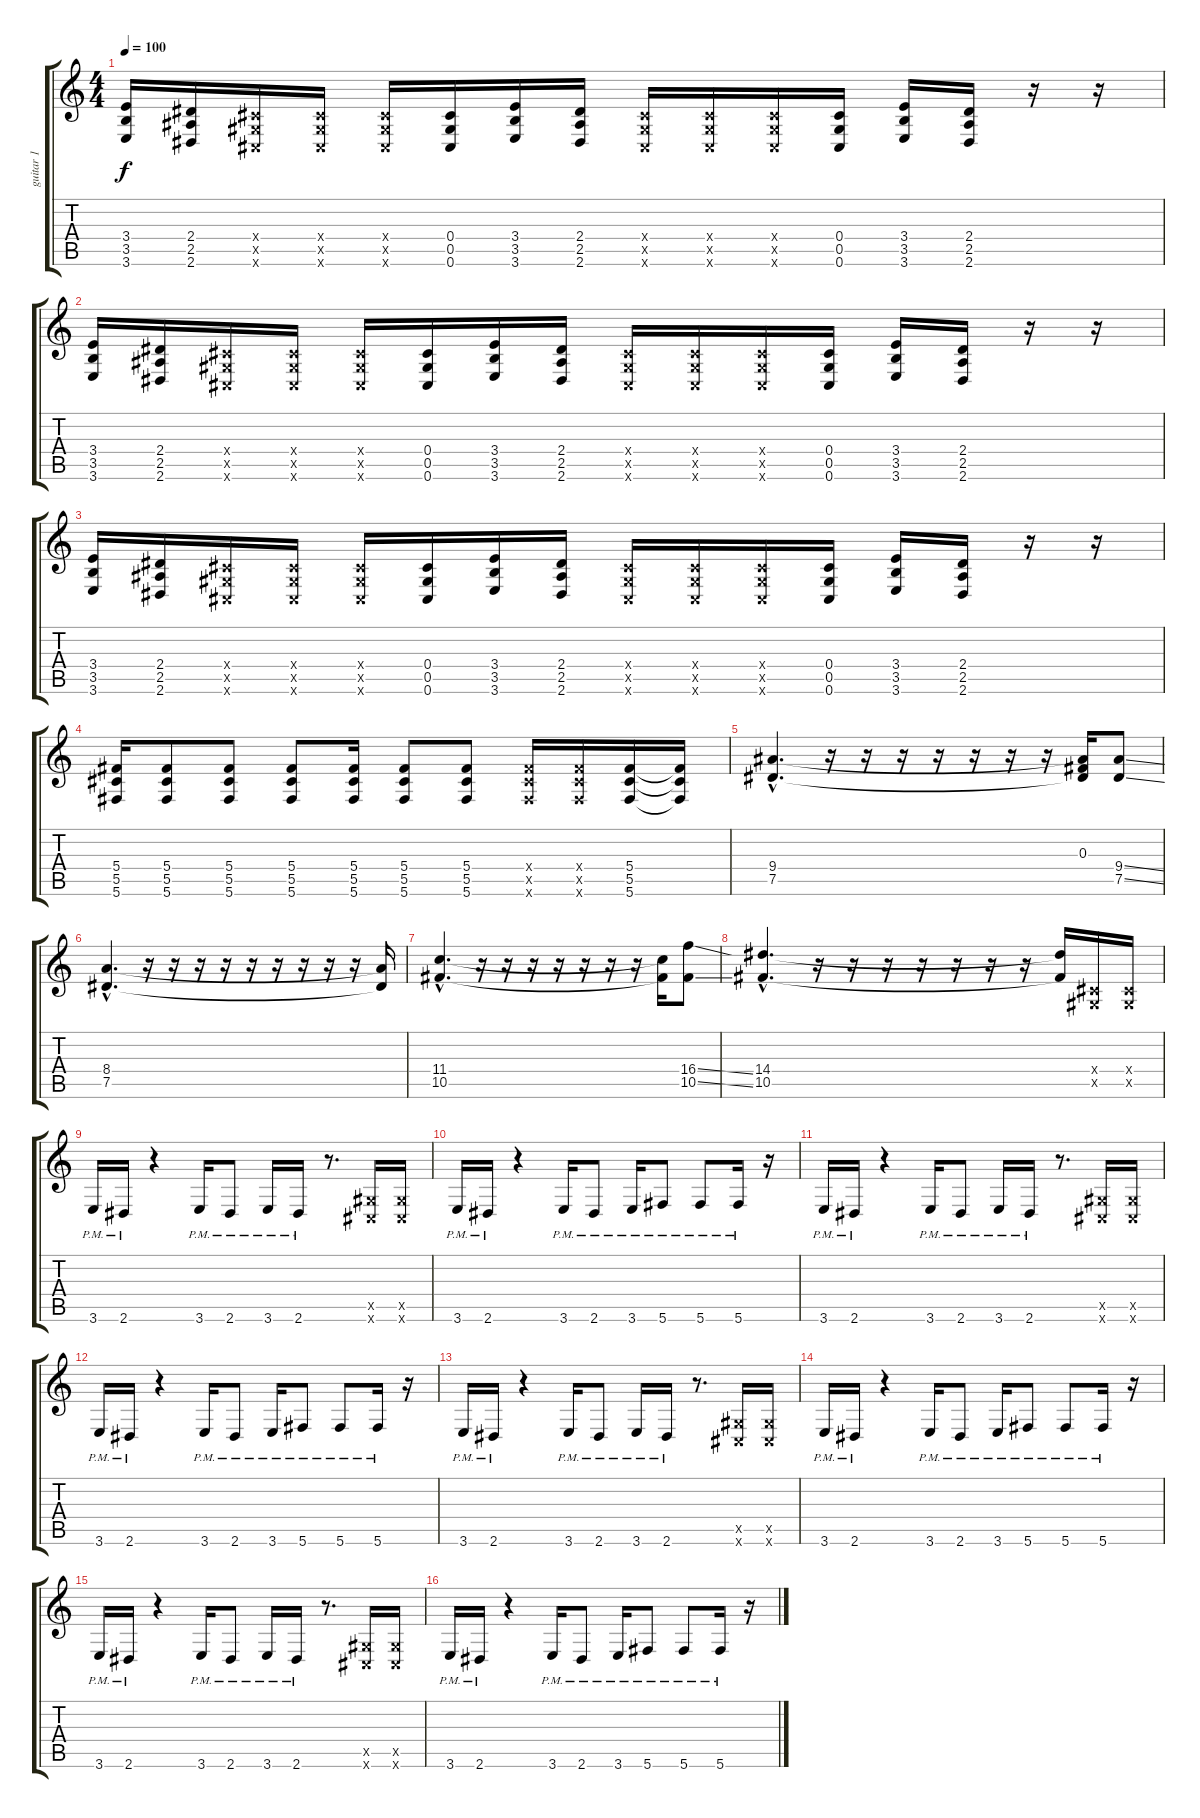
\track ("guitar 1" "guitar 1") {instrument distortionguitar}
\staff {score tabs}
\tuning (Eb4 Bb3 Gb3 Db3 Ab2 Db2) {hide}
\ts (4 4)
\tempo 100
\clef g2
\ks c
(3.4 3.5 3.6).16{dy f} (2.4 2.5 2.6).16 (0.4{x} 0.5{x} 0.6{x}).16 (0.4{x} 0.5{x} 0.6{x}).16 (0.4{x} 0.5{x} 0.6{x}).16 (0.4 0.5 0.6).16 (3.4 3.5 3.6).16 (2.4 2.5 2.6).16 (0.4{x} 0.5{x} 0.6{x}).16 (0.4{x} 0.5{x} 0.6{x}).16 (0.4{x} 0.5{x} 0.6{x}).16 (0.4 0.5 0.6).16 (3.4 3.5 3.6).16 (2.4 2.5 2.6).16 r.16 r.16 |
(3.4 3.5 3.6).16 (2.4 2.5 2.6).16 (0.4{x} 0.5{x} 0.6{x}).16 (0.4{x} 0.5{x} 0.6{x}).16 (0.4{x} 0.5{x} 0.6{x}).16 (0.4 0.5 0.6).16 (3.4 3.5 3.6).16 (2.4 2.5 2.6).16 (0.4{x} 0.5{x} 0.6{x}).16 (0.4{x} 0.5{x} 0.6{x}).16 (0.4{x} 0.5{x} 0.6{x}).16 (0.4 0.5 0.6).16 (3.4 3.5 3.6).16 (2.4 2.5 2.6).16 r.16 r.16 |
(3.4 3.5 3.6).16 (2.4 2.5 2.6).16 (0.4{x} 0.5{x} 0.6{x}).16 (0.4{x} 0.5{x} 0.6{x}).16 (0.4{x} 0.5{x} 0.6{x}).16 (0.4 0.5 0.6).16 (3.4 3.5 3.6).16 (2.4 2.5 2.6).16 (0.4{x} 0.5{x} 0.6{x}).16 (0.4{x} 0.5{x} 0.6{x}).16 (0.4{x} 0.5{x} 0.6{x}).16 (0.4 0.5 0.6).16 (3.4 3.5 3.6).16 (2.4 2.5 2.6).16 r.16 r.16 |
(5.4 5.5 5.6).16 (5.4 5.5 5.6).8 (5.4 5.5 5.6).8 (5.4 5.5 5.6).8 (5.4 5.5 5.6).16 (5.4 5.5 5.6).8 (5.4 5.5 5.6).8 (5.4{x} 5.5{x} 5.6{x}).16 (5.4{x} 5.5{x} 5.6{x}).16 (5.4 5.5 5.6).16 (5.4{t} 5.5{t} 5.6{t}).16 |
(9.4{hac} 7.5{hac}).4{d} r.16 r.16 r.16 r.16 r.16 r.16 r.16 (0.3 9.4{t} 7.5{t}).16 (9.4{ss} 7.5{ss}).8 |
(8.4{hac} 7.5{hac}).4{d} r.16 r.16 r.16 r.16 r.16 r.16 r.16 r.16 r.16 (8.4{t} 7.5{t}).16 |
(11.4{hac} 10.5{hac}).4{d} r.16 r.16 r.16 r.16 r.16 r.16 r.16 (11.4{t} 10.5{t}).16 (16.4{ss} 10.5{ss}).8 |
(14.4{hac} 10.5{hac}).4{d} r.16 r.16 r.16 r.16 r.16 r.16 r.16 (14.4{t} 10.5{t}).16 (0.4{x} 0.5{x}).16 (0.4{x} 0.5{x}).16 |
3.6{pm}.16 2.6{pm}.16 r.4 3.6{pm}.16 2.6{pm}.8 3.6{pm}.16 2.6{pm}.16 r.8{d} (0.5{x} 0.6{x}).16 (0.5{x} 0.6{x}).16 |
3.6{pm}.16 2.6{pm}.16 r.4 3.6{pm}.16 2.6{pm}.8 3.6{pm}.16 5.6{pm}.8 5.6{pm}.8 5.6{pm}.16 r.16 |
3.6{pm}.16 2.6{pm}.16 r.4 3.6{pm}.16 2.6{pm}.8 3.6{pm}.16 2.6{pm}.16 r.8{d} (0.5{x} 0.6{x}).16 (0.5{x} 0.6{x}).16 |
3.6{pm}.16 2.6{pm}.16 r.4 3.6{pm}.16 2.6{pm}.8 3.6{pm}.16 5.6{pm}.8 5.6{pm}.8 5.6{pm}.16 r.16 |
3.6{pm}.16 2.6{pm}.16 r.4 3.6{pm}.16 2.6{pm}.8 3.6{pm}.16 2.6{pm}.16 r.8{d} (0.5{x} 0.6{x}).16 (0.5{x} 0.6{x}).16 |
3.6{pm}.16 2.6{pm}.16 r.4 3.6{pm}.16 2.6{pm}.8 3.6{pm}.16 5.6{pm}.8 5.6{pm}.8 5.6{pm}.16 r.16 |
3.6{pm}.16 2.6{pm}.16 r.4 3.6{pm}.16 2.6{pm}.8 3.6{pm}.16 2.6{pm}.16 r.8{d} (0.5{x} 0.6{x}).16 (0.5{x} 0.6{x}).16 |
3.6{pm}.16 2.6{pm}.16 r.4 3.6{pm}.16 2.6{pm}.8 3.6{pm}.16 5.6{pm}.8 5.6{pm}.8 5.6{pm}.16 r.16
